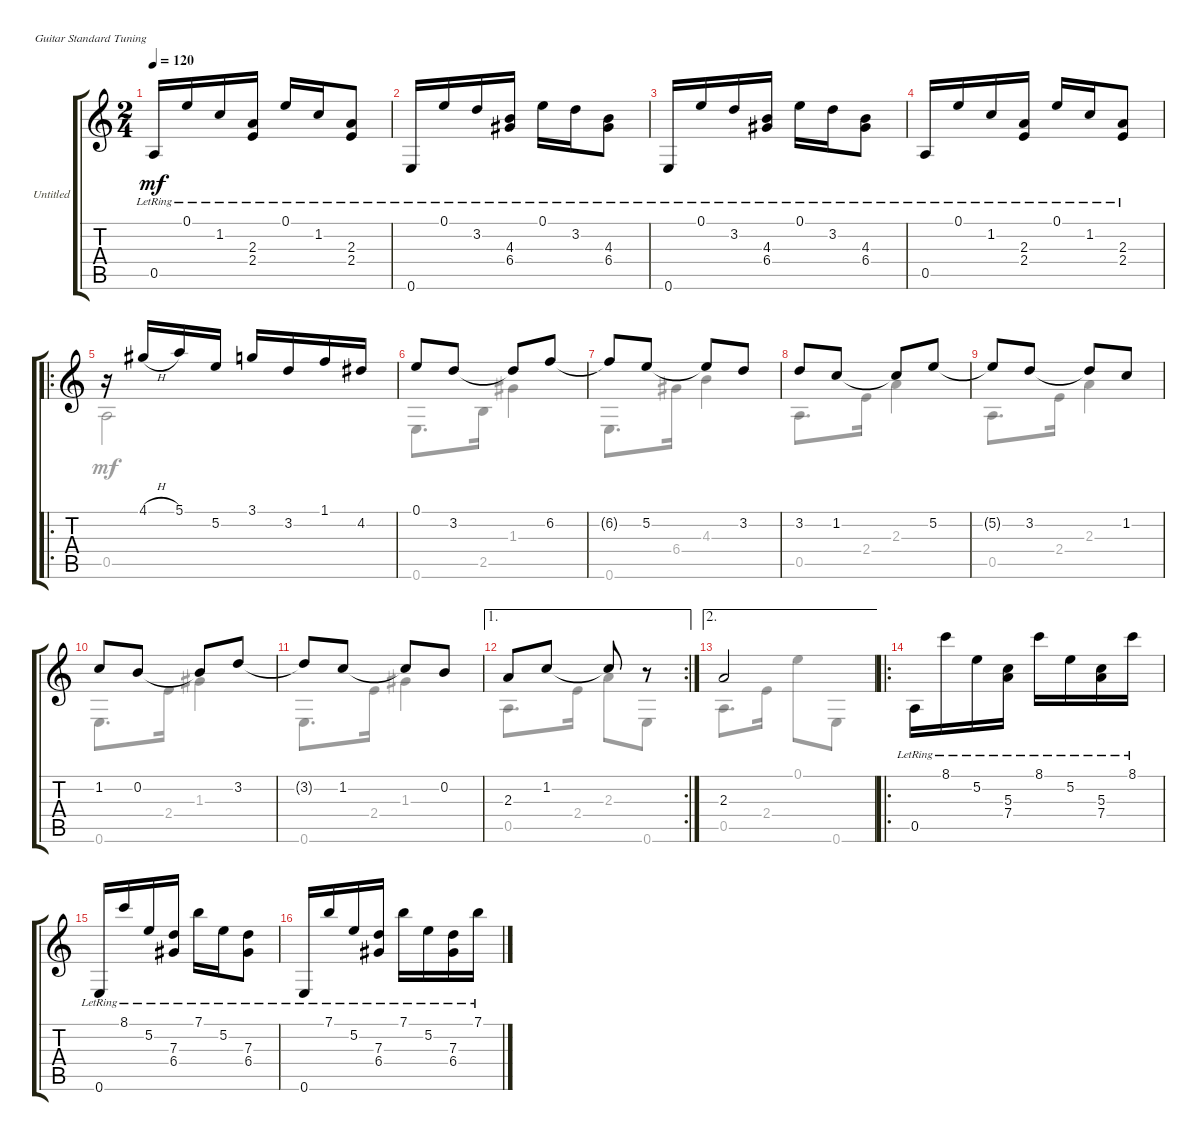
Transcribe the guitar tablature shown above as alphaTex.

\bracketExtendMode groupsimilarinstruments
\firstSystemTrackNameOrientation horizontal
\otherSystemsTrackNameOrientation horizontal
\track ("Untitled" "Untitled") {instrument acousticguitarnylon}
\staff {score tabs}
\tuning (E4 B3 G3 D3 A2 E2)
\voice
\ts (2 4)
\tempo 120
\clef g2
\ks c
0.5{lr}.16{dy mf instrument acousticguitarnylon} 0.1{lr}.16 1.2{lr}.16 (2.3{lr} 2.4{lr}).16 0.1{lr}.16 1.2{lr}.16 (2.3{lr} 2.4{lr}).8 |
0.6{lr}.16 0.1{lr}.16 3.2{lr}.16 (4.3{lr} 6.4{lr}).16 0.1{lr}.16 3.2{lr}.16 (4.3{lr} 6.4{lr}).8 |
0.6{lr}.16 0.1{lr}.16 3.2{lr}.16 (4.3{lr} 6.4{lr}).16 0.1{lr}.16 3.2{lr}.16 (4.3{lr} 6.4{lr}).8 |
0.5{lr}.16 0.1{lr}.16 1.2{lr}.16 (2.3{lr} 2.4{lr}).16 0.1{lr}.16 1.2{lr}.16 (2.3{lr} 2.4{lr}).8 |
\ro
r.16 4.1{h}.16 5.1.16 5.2.16 3.1.16 3.2.16 1.1.16 4.2.16 |
0.1.8 3.2.8 3.2{t}.8 6.2.8 |
6.2{t}.8 5.2.8 5.2{t}.8 3.2.8 |
3.2.8 1.2.8 1.2{t}.8 5.2.8 |
5.2{t}.8 3.2.8 3.2{t}.8 1.2.8 |
1.2.8 0.2.8 0.2{t}.8 3.2.8 |
3.2{t}.8 1.2.8 1.2{t}.8 0.2.8 |
\ae 1
\rc 2
2.3.8 1.2.8 1.2{t}.8 r.8 |
\ae 2
2.3.2 |
\ro
0.5{lr}.16 8.1{lr}.16 5.2{lr}.16 (5.3{lr} 7.4{lr}).16 8.1{lr}.16 5.2{lr}.16 (5.3{lr} 7.4{lr}).16 8.1{lr}.16 |
0.6{lr}.16 8.1{lr}.16 5.2{lr}.16 (7.3{lr} 6.4{lr}).16 7.1{lr}.16 5.2{lr}.16 (7.3{lr} 6.4{lr}).8 |
0.6{lr}.16 7.1{lr}.16 5.2{lr}.16 (7.3{lr} 6.4{lr}).16 7.1{lr}.16 5.2{lr}.16 (7.3{lr} 6.4{lr}).16 7.1{lr}.16
\voice
\clef g2
\ottava regular
\simile none
\ks c
|
|
|
|
0.5.2 |
0.6.8{d} 2.5.16 1.3.4 |
0.6.8{d} 6.4.16 4.3.4 |
0.5.8{d} 2.4.16 2.3.4 |
0.5.8{d} 2.4.16 2.3.4 |
0.6.8{d} 2.4.16 1.3.4 |
0.6.8{d} 2.4.16 1.3.4 |
0.5.8{d} 2.4.16 2.3.8 0.6.8 |
0.5.8{d} 2.4.16 0.1.8 0.6.8 |
|
|
